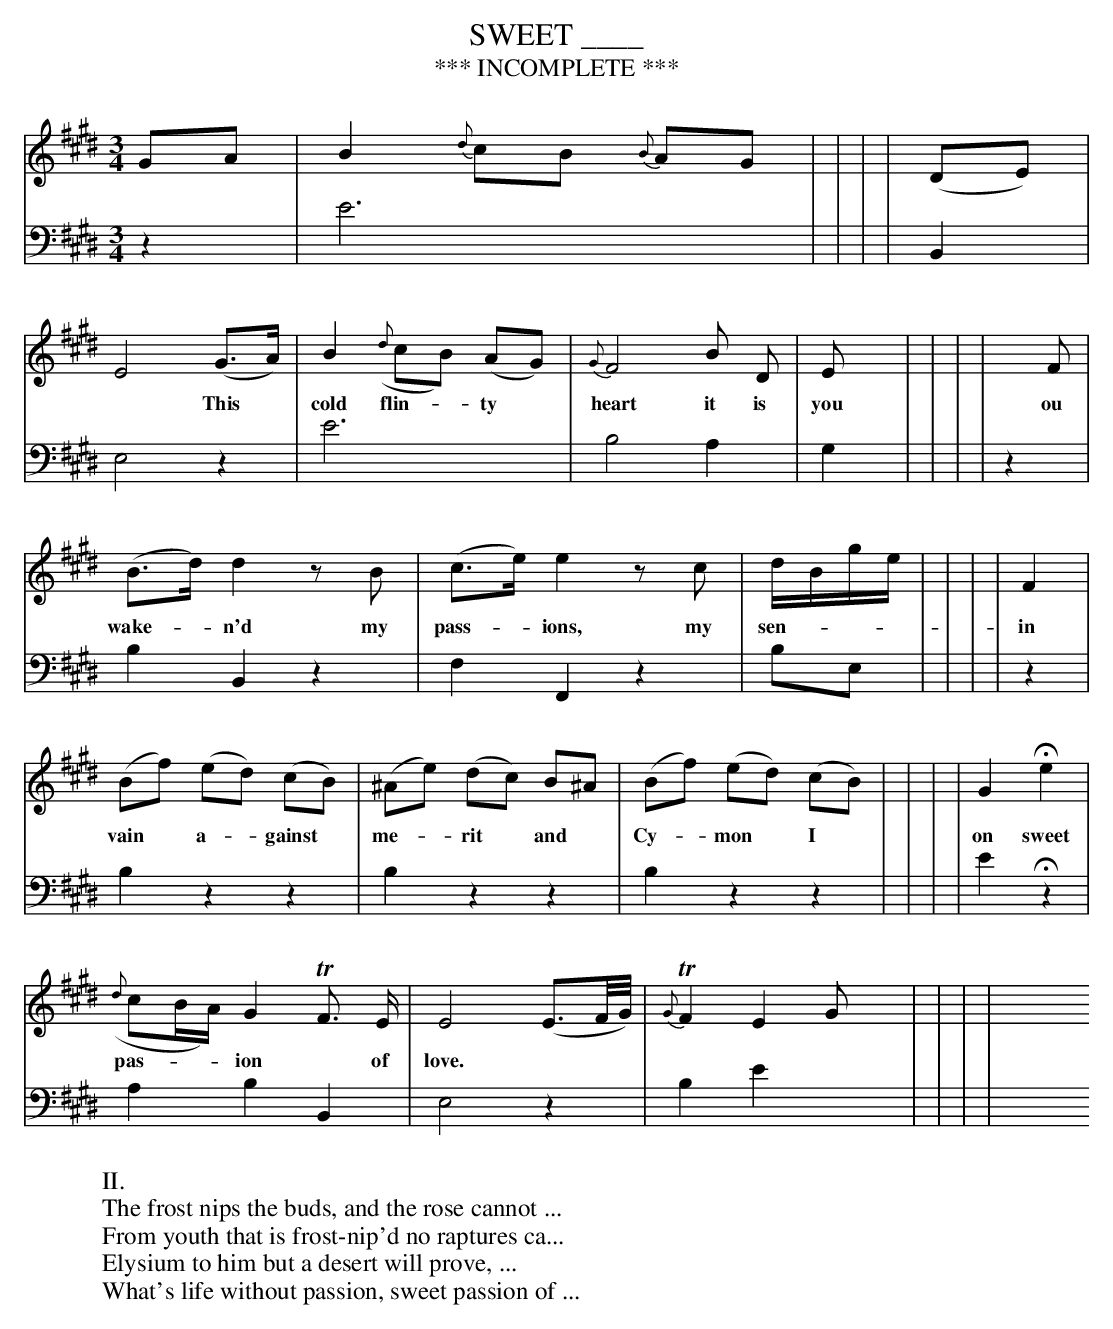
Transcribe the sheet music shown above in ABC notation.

X:1
T: SWEET ____
T: *** INCOMPLETE ***
M: 3/4
L: 1/8
K: E
V: 1 staves=2
GA | B2 {d}cB {B}AG | | | | (DE) |
E4 (G>A) | B2 ({d}cB) (AG) | {G}F4 B D | Ex | | | | xF |
w: * This* cold flin-*ty* heart it is you ou
(B>d) d2 zB | (c>e) e2 zc | d/B/g/e/ | | | | F2 |
w: wake-*n'd my pass-*ions, my sen-***  in
(Bf) (ed) (cB) | (^Ae) (dc) B^A | (Bf) (ed) (cB) | | | | G2 He2 |
w: vain*  a-*gainst* me-*rit* and* Cy-*mon* I* on sweet
({d}cB/A/) G2 TF> E | E4 (E3/F//G//) | {G}TF2 E2 G x | | | | x2
w: pas-**ion* of love.
V: 2 clef=bass middle=D
z2 | e6 | | | | B,2 |
E4 z2 | e6 | B4 A2 | G2 | | | | z2 |
B2 B,2 z2 | F2 F,2 z2 | BE | | | | z2 |
B2 z2 z2 | B2z2 z2 | B2 z2 z2 | | | | e2 Hz2 |
A2 B2 B,2 | E4 z2 | B2 e2 x2 | | | | x2
W: II.
W: The frost nips the buds, and the rose cannot ...
W: From youth that is frost-nip'd no raptures ca...
W: Elysium to him but a desert will prove, ...
W: What's life without passion, sweet passion of ...
